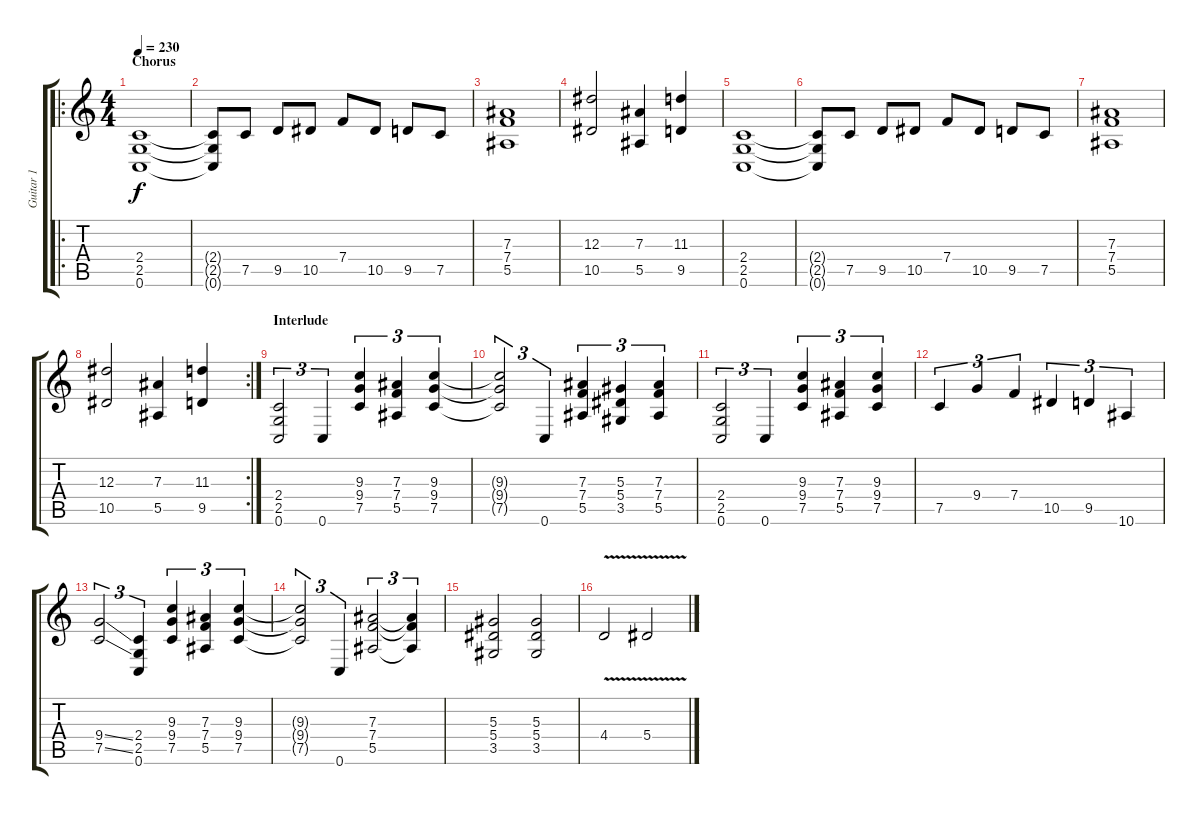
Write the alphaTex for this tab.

\track ("Guitar 1" "Guitar 1") {instrument distortionguitar}
\staff {score tabs}
\tuning (C4 G3 Eb3 Bb2 F2 C2) {hide}
\ro
\ts (4 4)
\section ("" "Chorus")
\tempo 230
\clef g2
\ks c
(2.4 2.5 0.6).1{dy f} |
(2.4{t} 2.5{t} 0.6{t}).8 7.5.8 9.5.8 10.5.8 7.4.8 10.5.8 9.5.8 7.5.8 |
(7.3 7.4 5.5).1 |
(12.3 10.5).2 (7.3 5.5).4 (11.3 9.5).4 |
(2.4 2.5 0.6).1 |
(2.4{t} 2.5{t} 0.6{t}).8 7.5.8 9.5.8 10.5.8 7.4.8 10.5.8 9.5.8 7.5.8 |
(7.3 7.4 5.5).1 |
\rc 2
(12.3 10.5).2 (7.3 5.5).4 (11.3 9.5).4 |
\section ("" "Interlude")
(2.4 2.5 0.6).2{tu (3 2)} 0.6.4{tu (3 2)} (9.3 9.4 7.5).4{tu (3 2)} (7.3 7.4 5.5).4{tu (3 2)} (9.3 9.4 7.5).4{tu (3 2)} |
(9.3{t} 9.4{t} 7.5{t}).2{tu (3 2)} 0.6.4{tu (3 2)} (7.3 7.4 5.5).4{tu (3 2)} (5.3 5.4 3.5).4{tu (3 2)} (7.3 7.4 5.5).4{tu (3 2)} |
(2.4 2.5 0.6).2{tu (3 2)} 0.6.4{tu (3 2)} (9.3 9.4 7.5).4{tu (3 2)} (7.3 7.4 5.5).4{tu (3 2)} (9.3 9.4 7.5).4{tu (3 2)} |
7.5.4{tu (3 2)} 9.4.4{tu (3 2)} 7.4.4{tu (3 2)} 10.5.4{tu (3 2)} 9.5.4{tu (3 2)} 10.6.4{tu (3 2)} |
(9.4{ss} 7.5{ss}).2{tu (3 2)} (2.4 2.5 0.6).4{tu (3 2)} (9.3 9.4 7.5).4{tu (3 2)} (7.3 7.4 5.5).4{tu (3 2)} (9.3 9.4 7.5).4{tu (3 2)} |
(9.3{t} 9.4{t} 7.5{t}).2{tu (3 2)} 0.6.4{tu (3 2)} (7.3 7.4 5.5).2{tu (3 2)} (7.3{t} 7.4{t} 5.5{t}).4{tu (3 2)} |
(5.3 5.4 3.5).2 (5.3 5.4 3.5).2 |
4.4{v}.2 5.4{v}.2
